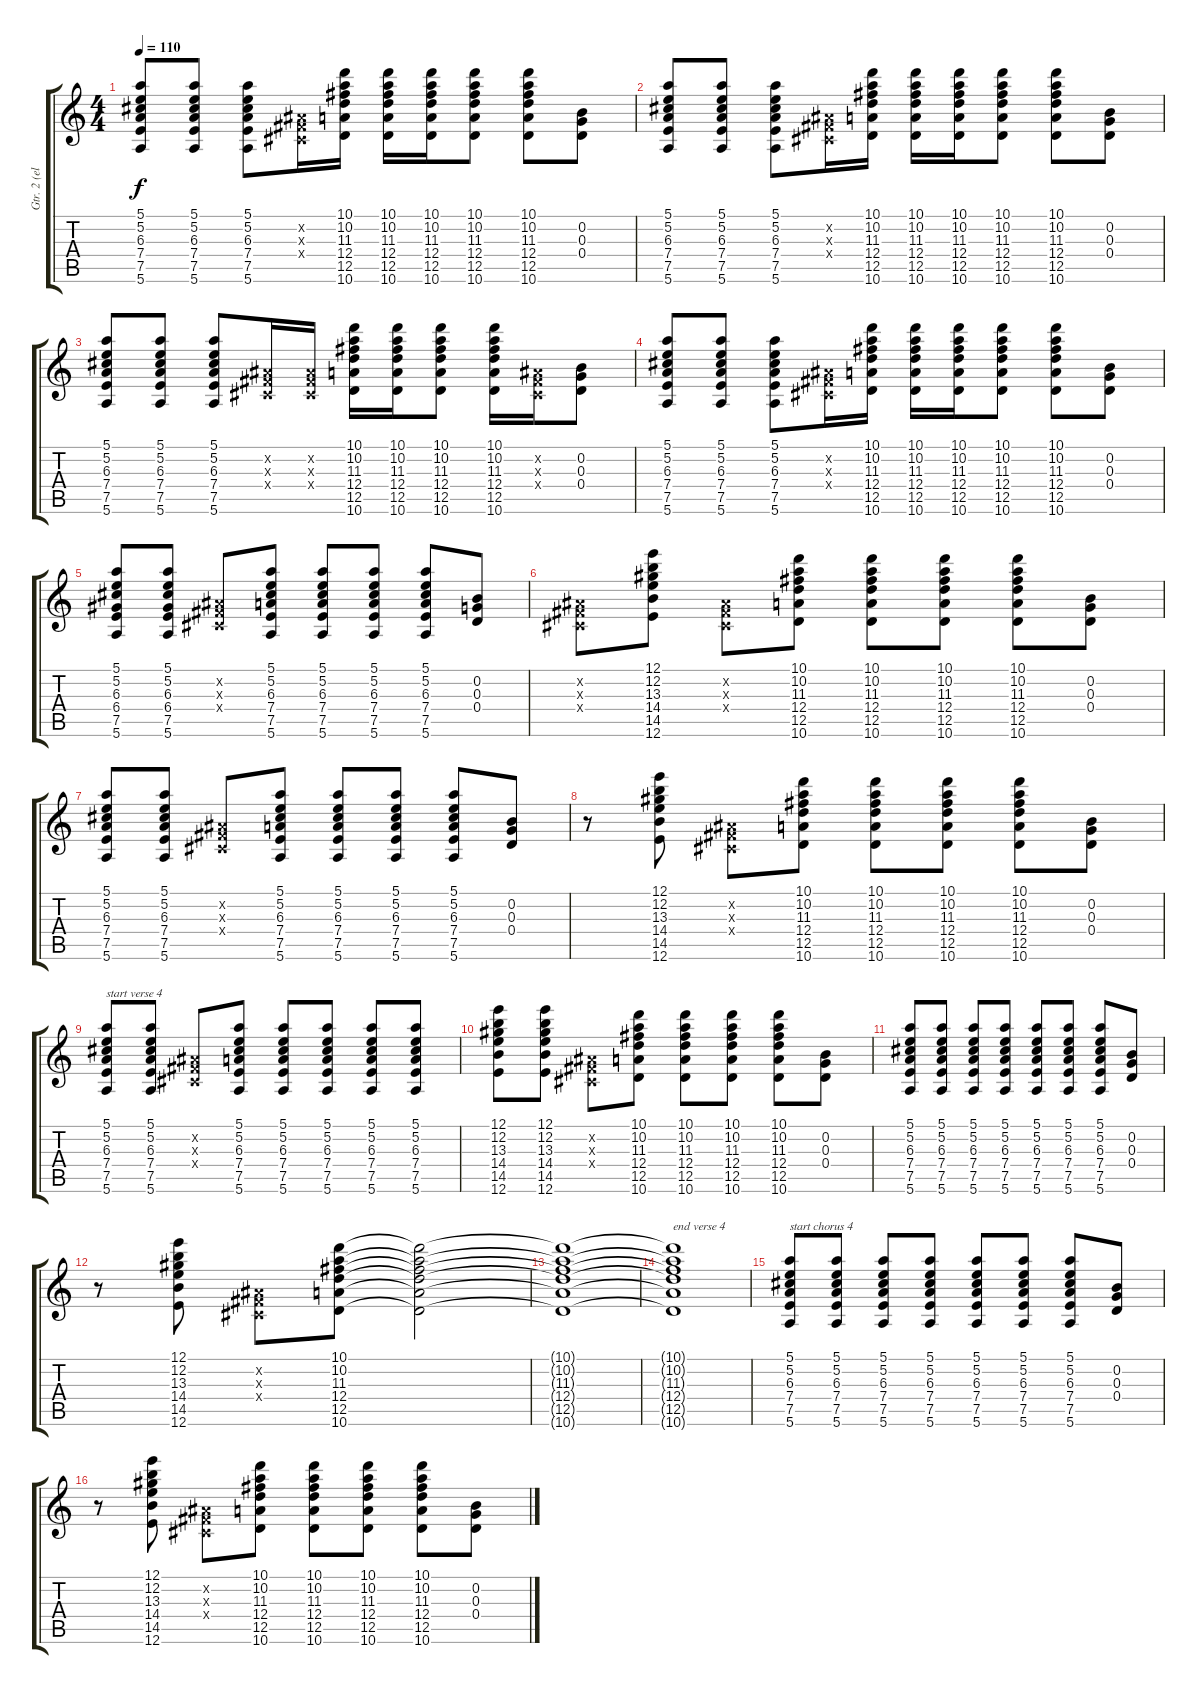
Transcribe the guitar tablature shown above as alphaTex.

\track ("Gtr. 2 (elec. clean)" "Gtr. 2 (el") {instrument electricguitarclean}
\staff {score tabs}
\tuning (E4 B3 G3 D3 A2 E2) {hide}
\ts (4 4)
\tempo 110
\clef g2
\ks c
(5.1 5.2 6.3 7.4 7.5 5.6).8{dy f} (5.1 5.2 6.3 7.4 7.5 5.6).8 (5.1 5.2 6.3 7.4 7.5 5.6).8 (-1.2{x} -1.3{x} -1.4{x}).16 (10.1 10.2 11.3 12.4 12.5 10.6).16 (10.1 10.2 11.3 12.4 12.5 10.6).16 (10.1 10.2 11.3 12.4 12.5 10.6).16 (10.1 10.2 11.3 12.4 12.5 10.6).8 (10.1 10.2 11.3 12.4 12.5 10.6).8 (0.2 0.3 0.4).8 |
(5.1 5.2 6.3 7.4 7.5 5.6).8 (5.1 5.2 6.3 7.4 7.5 5.6).8 (5.1 5.2 6.3 7.4 7.5 5.6).8 (-1.2{x} -1.3{x} -1.4{x}).16 (10.1 10.2 11.3 12.4 12.5 10.6).16 (10.1 10.2 11.3 12.4 12.5 10.6).16 (10.1 10.2 11.3 12.4 12.5 10.6).16 (10.1 10.2 11.3 12.4 12.5 10.6).8 (10.1 10.2 11.3 12.4 12.5 10.6).8 (0.2 0.3 0.4).8 |
(5.1 5.2 6.3 7.4 7.5 5.6).8 (5.1 5.2 6.3 7.4 7.5 5.6).8 (5.1 5.2 6.3 7.4 7.5 5.6).8 (-1.2{x} -1.3{x} -1.4{x}).16 (-1.2{x} -1.3{x} -1.4{x}).16 (10.1 10.2 11.3 12.4 12.5 10.6).16 (10.1 10.2 11.3 12.4 12.5 10.6).16 (10.1 10.2 11.3 12.4 12.5 10.6).8 (10.1 10.2 11.3 12.4 12.5 10.6).16 (-1.2{x} -1.3{x} -1.4{x}).16 (0.2 0.3 0.4).8 |
(5.1 5.2 6.3 7.4 7.5 5.6).8 (5.1 5.2 6.3 7.4 7.5 5.6).8 (5.1 5.2 6.3 7.4 7.5 5.6).8 (-1.2{x} -1.3{x} -1.4{x}).16 (10.1 10.2 11.3 12.4 12.5 10.6).16 (10.1 10.2 11.3 12.4 12.5 10.6).16 (10.1 10.2 11.3 12.4 12.5 10.6).16 (10.1 10.2 11.3 12.4 12.5 10.6).8 (10.1 10.2 11.3 12.4 12.5 10.6).8 (0.2 0.3 0.4).8 |
(5.1 5.2 6.3 6.4 7.5 5.6).8 (5.1 5.2 6.3 6.4 7.5 5.6).8 (-1.2{x} -1.3{x} -1.4{x}).8 (5.1 5.2 6.3 7.4 7.5 5.6).8 (5.1 5.2 6.3 7.4 7.5 5.6).8 (5.1 5.2 6.3 7.4 7.5 5.6).8 (5.1 5.2 6.3 7.4 7.5 5.6).8 (0.2 0.3 0.4).8 |
(-1.2{x} -1.3{x} -1.4{x}).8 (12.1 12.2 13.3 14.4 14.5 12.6).8 (-1.2{x} -1.3{x} -1.4{x}).8 (10.1 10.2 11.3 12.4 12.5 10.6).8 (10.1 10.2 11.3 12.4 12.5 10.6).8 (10.1 10.2 11.3 12.4 12.5 10.6).8 (10.1 10.2 11.3 12.4 12.5 10.6).8 (0.2 0.3 0.4).8 |
(5.1 5.2 6.3 7.4 7.5 5.6).8 (5.1 5.2 6.3 7.4 7.5 5.6).8 (-1.2{x} -1.3{x} -1.4{x}).8 (5.1 5.2 6.3 7.4 7.5 5.6).8 (5.1 5.2 6.3 7.4 7.5 5.6).8 (5.1 5.2 6.3 7.4 7.5 5.6).8 (5.1 5.2 6.3 7.4 7.5 5.6).8 (0.2 0.3 0.4).8 |
r.8 (12.1 12.2 13.3 14.4 14.5 12.6).8 (-1.2{x} -1.3{x} -1.4{x}).8 (10.1 10.2 11.3 12.4 12.5 10.6).8 (10.1 10.2 11.3 12.4 12.5 10.6).8 (10.1 10.2 11.3 12.4 12.5 10.6).8 (10.1 10.2 11.3 12.4 12.5 10.6).8 (0.2 0.3 0.4).8 |
(5.1 5.2 6.3 7.4 7.5 5.6).8{txt "start verse 4"} (5.1 5.2 6.3 7.4 7.5 5.6).8 (-1.2{x} -1.3{x} -1.4{x}).8 (5.1 5.2 6.3 7.4 7.5 5.6).8 (5.1 5.2 6.3 7.4 7.5 5.6).8 (5.1 5.2 6.3 7.4 7.5 5.6).8 (5.1 5.2 6.3 7.4 7.5 5.6).8 (5.1 5.2 6.3 7.4 7.5 5.6).8 |
(12.1 12.2 13.3 14.4 14.5 12.6).8 (12.1 12.2 13.3 14.4 14.5 12.6).8 (-1.2{x} -1.3{x} -1.4{x}).8 (10.1 10.2 11.3 12.4 12.5 10.6).8 (10.1 10.2 11.3 12.4 12.5 10.6).8 (10.1 10.2 11.3 12.4 12.5 10.6).8 (10.1 10.2 11.3 12.4 12.5 10.6).8 (0.2 0.3 0.4).8 |
(5.1 5.2 6.3 7.4 7.5 5.6).8 (5.1 5.2 6.3 7.4 7.5 5.6).8 (5.1 5.2 6.3 7.4 7.5 5.6).8 (5.1 5.2 6.3 7.4 7.5 5.6).8 (5.1 5.2 6.3 7.4 7.5 5.6).8 (5.1 5.2 6.3 7.4 7.5 5.6).8 (5.1 5.2 6.3 7.4 7.5 5.6).8 (0.2 0.3 0.4).8 |
r.8 (12.1 12.2 13.3 14.4 14.5 12.6).8 (-1.2{x} -1.3{x} -1.4{x}).8 (10.1 10.2 11.3 12.4 12.5 10.6).8 (10.1{t} 10.2{t} 11.3{t} 12.4{t} 12.5{t} 10.6{t}).2 |
(10.1{t} 10.2{t} 11.3{t} 12.4{t} 12.5{t} 10.6{t}).1 |
(10.1{t} 10.2{t} 11.3{t} 12.4{t} 12.5{t} 10.6{t}).1{txt "end verse 4"} |
(5.1 5.2 6.3 7.4 7.5 5.6).8{txt "start chorus 4"} (5.1 5.2 6.3 7.4 7.5 5.6).8 (5.1 5.2 6.3 7.4 7.5 5.6).8 (5.1 5.2 6.3 7.4 7.5 5.6).8 (5.1 5.2 6.3 7.4 7.5 5.6).8 (5.1 5.2 6.3 7.4 7.5 5.6).8 (5.1 5.2 6.3 7.4 7.5 5.6).8 (0.2 0.3 0.4).8 |
r.8 (12.1 12.2 13.3 14.4 14.5 12.6).8 (-1.2{x} -1.3{x} -1.4{x}).8 (10.1 10.2 11.3 12.4 12.5 10.6).8 (10.1 10.2 11.3 12.4 12.5 10.6).8 (10.1 10.2 11.3 12.4 12.5 10.6).8 (10.1 10.2 11.3 12.4 12.5 10.6).8 (0.2 0.3 0.4).8
